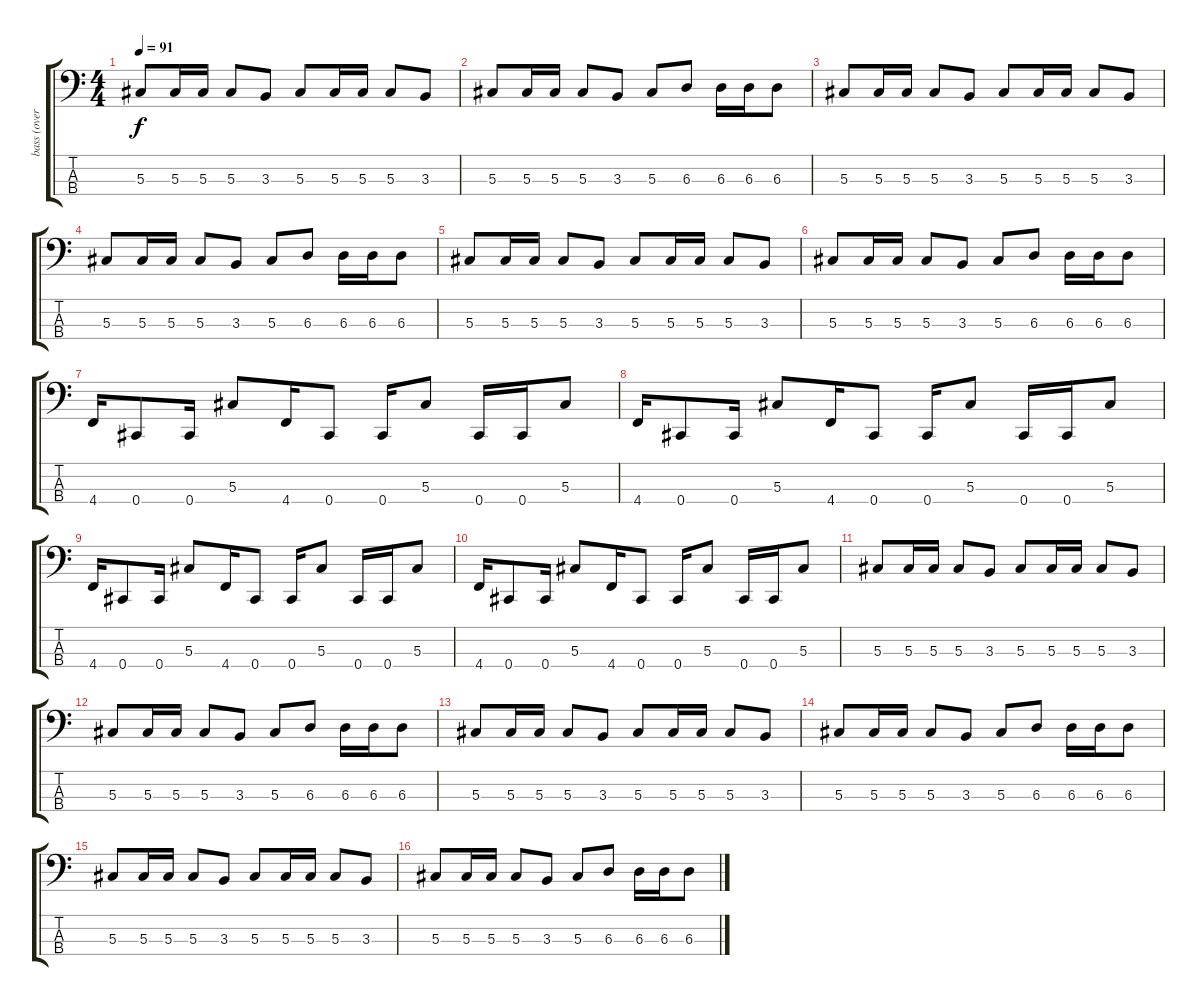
\track ("bass (overdub)" "bass (over") {instrument slapbass1}
\staff {score tabs}
\tuning (Gb2 Db2 Ab1 Db1) {hide}
\ts (4 4)
\tempo 91
\clef f4
\ks c
5.3.8{dy f} 5.3.16 5.3.16 5.3.8 3.3.8 5.3.8 5.3.16 5.3.16 5.3.8 3.3.8 |
5.3.8 5.3.16 5.3.16 5.3.8 3.3.8 5.3.8 6.3.8 6.3.16 6.3.16 6.3.8 |
5.3.8 5.3.16 5.3.16 5.3.8 3.3.8 5.3.8 5.3.16 5.3.16 5.3.8 3.3.8 |
5.3.8 5.3.16 5.3.16 5.3.8 3.3.8 5.3.8 6.3.8 6.3.16 6.3.16 6.3.8 |
5.3.8 5.3.16 5.3.16 5.3.8 3.3.8 5.3.8 5.3.16 5.3.16 5.3.8 3.3.8 |
5.3.8 5.3.16 5.3.16 5.3.8 3.3.8 5.3.8 6.3.8 6.3.16 6.3.16 6.3.8 |
4.4.16 0.4.8 0.4.16 5.3.8 4.4.16 0.4.8 0.4.16 5.3.8 0.4.16 0.4.16 5.3.8 |
4.4.16 0.4.8 0.4.16 5.3.8 4.4.16 0.4.8 0.4.16 5.3.8 0.4.16 0.4.16 5.3.8 |
4.4.16 0.4.8 0.4.16 5.3.8 4.4.16 0.4.8 0.4.16 5.3.8 0.4.16 0.4.16 5.3.8 |
4.4.16 0.4.8 0.4.16 5.3.8 4.4.16 0.4.8 0.4.16 5.3.8 0.4.16 0.4.16 5.3.8 |
5.3.8 5.3.16 5.3.16 5.3.8 3.3.8 5.3.8 5.3.16 5.3.16 5.3.8 3.3.8 |
5.3.8 5.3.16 5.3.16 5.3.8 3.3.8 5.3.8 6.3.8 6.3.16 6.3.16 6.3.8 |
5.3.8 5.3.16 5.3.16 5.3.8 3.3.8 5.3.8 5.3.16 5.3.16 5.3.8 3.3.8 |
5.3.8 5.3.16 5.3.16 5.3.8 3.3.8 5.3.8 6.3.8 6.3.16 6.3.16 6.3.8 |
5.3.8 5.3.16 5.3.16 5.3.8 3.3.8 5.3.8 5.3.16 5.3.16 5.3.8 3.3.8 |
5.3.8 5.3.16 5.3.16 5.3.8 3.3.8 5.3.8 6.3.8 6.3.16 6.3.16 6.3.8
